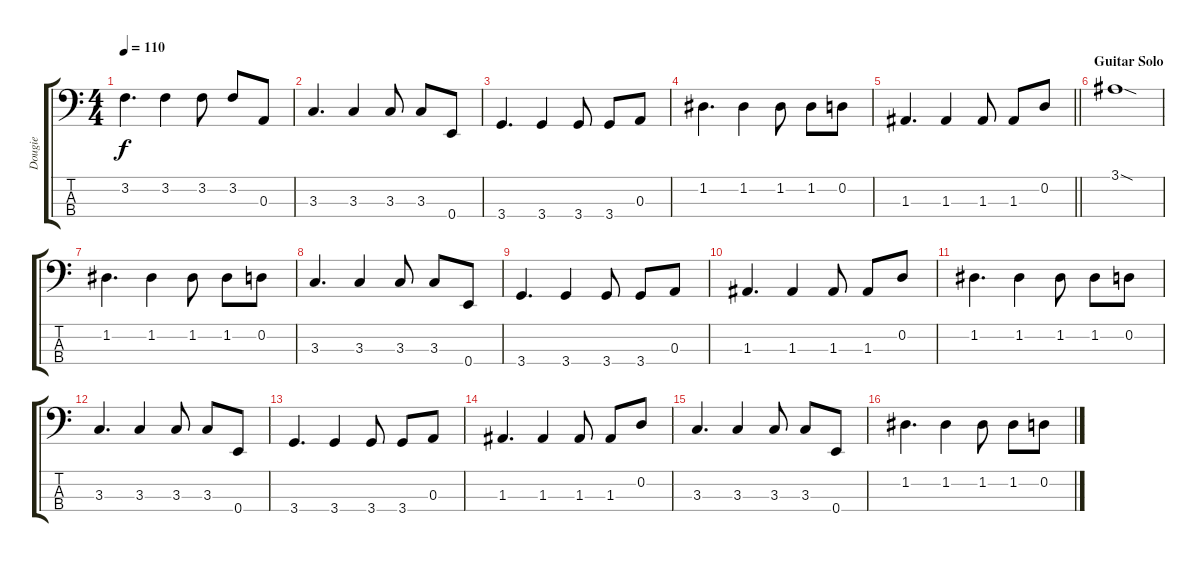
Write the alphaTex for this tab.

\track ("Dougie" "Dougie") {instrument electricbasspick}
\staff {score tabs}
\tuning (G2 D2 A1 E1) {hide}
\ts (4 4)
\tempo 110
\clef f4
\ks c
3.2.4{d dy f} 3.2.4 3.2.8 3.2.8 0.3.8 |
3.3.4{d} 3.3.4 3.3.8 3.3.8 0.4.8 |
3.4.4{d} 3.4.4 3.4.8 3.4.8 0.3.8 |
1.2.4{d} 1.2.4 1.2.8 1.2.8 0.2.8 |
\barLineRight lightlight
1.3.4{d} 1.3.4 1.3.8 1.3.8 0.2.8 |
\section ("" "Guitar Solo")
3.1{sod}.1 |
1.2.4{d} 1.2.4 1.2.8 1.2.8 0.2.8 |
3.3.4{d} 3.3.4 3.3.8 3.3.8 0.4.8 |
3.4.4{d} 3.4.4 3.4.8 3.4.8 0.3.8 |
1.3.4{d} 1.3.4 1.3.8 1.3.8 0.2.8 |
1.2.4{d} 1.2.4 1.2.8 1.2.8 0.2.8 |
3.3.4{d} 3.3.4 3.3.8 3.3.8 0.4.8 |
3.4.4{d} 3.4.4 3.4.8 3.4.8 0.3.8 |
1.3.4{d} 1.3.4 1.3.8 1.3.8 0.2.8 |
3.3.4{d} 3.3.4 3.3.8 3.3.8 0.4.8 |
1.2.4{d} 1.2.4 1.2.8 1.2.8 0.2.8
